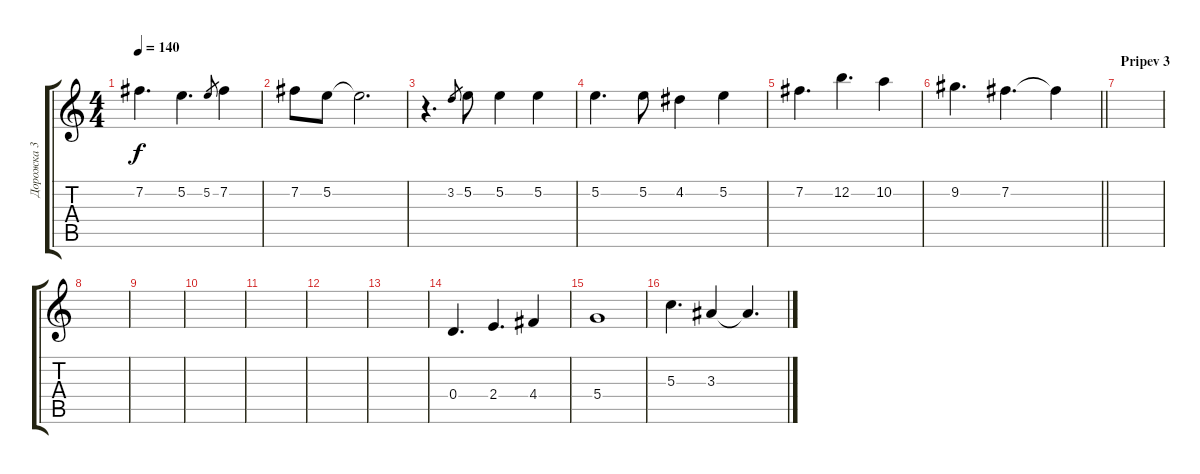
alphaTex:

\track ("Дорожка 3" "Дорожка 3") {instrument acousticguitarsteel}
\staff {score tabs}
\tuning (E4 B3 G3 D3 A2 E2) {hide}
\ts (4 4)
\tempo 140
\clef g2
\ks c
7.2.4{d dy f} 5.2.4{d} 5.2.8{gr} 7.2.4 |
7.2.8 5.2.8 5.2{t}.2{d} |
r.4{d} 3.2.8{gr} 5.2.8 5.2.4 5.2.4 |
5.2.4{d} 5.2.8 4.2.4 5.2.4 |
7.2.4{d} 12.2.4{d} 10.2.4 |
\barLineRight lightlight
9.2.4{d} 7.2.4{d} 7.2{t}.4 |
\section ("" "Pripev 3")
|
|
|
|
|
|
|
0.4.4{d} 2.4.4{d} 4.4.4 |
5.4.1 |
5.3.4{d} 3.3.4 3.3{t}.4{d}
